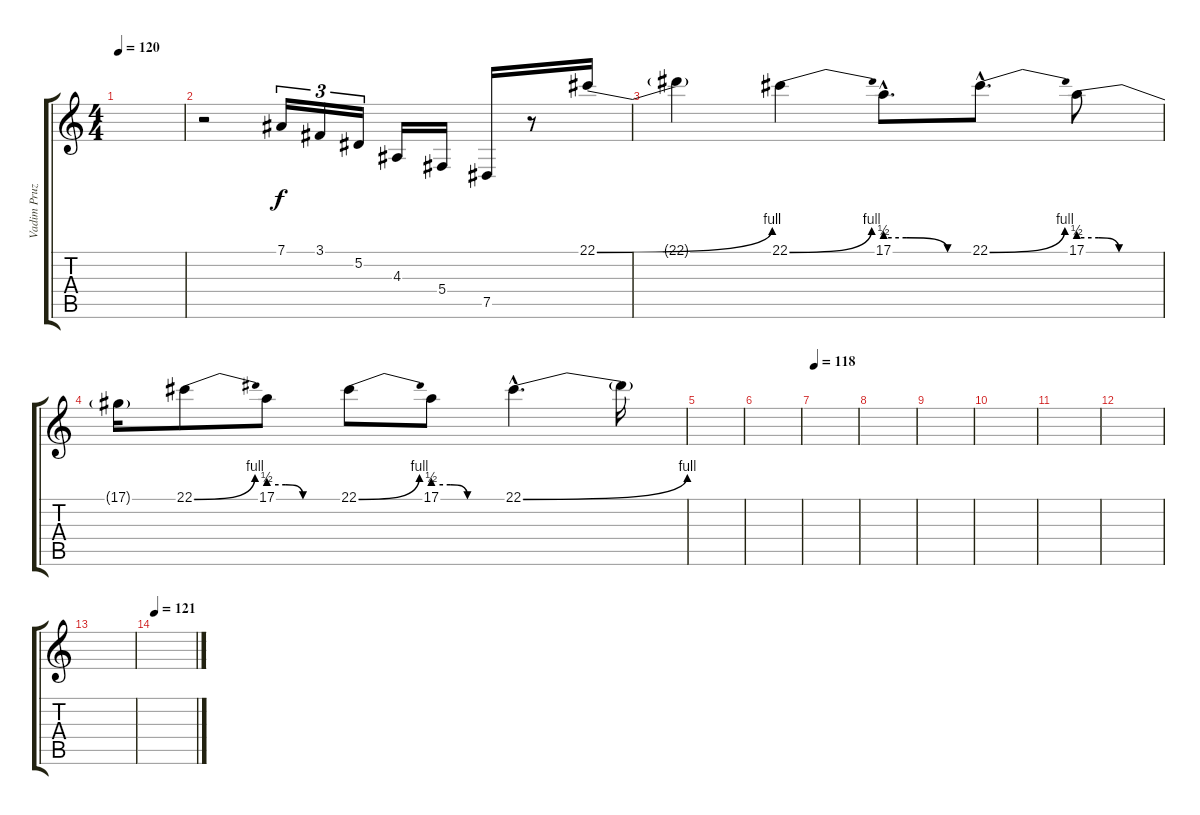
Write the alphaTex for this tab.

\track ("Vadim Pruzhanov" "Vadim Pruz") {instrument lead1square}
\staff {score tabs}
\tuning (Eb4 Bb3 Gb3 Db3 Ab2 Eb2) {hide}
\ts (4 4)
\tempo 120
\clef g2
\ks c
|
r.2{balance 4} 7.1.16{tu (3 2)} 3.1.16{tu (3 2)} 5.2.16{tu (3 2)} 4.3.16 5.4.16 7.5.16 r.8 22.1{be (bend 0 0 60 4)}.16 |
22.1{t}.4 22.1{be (bend 0 0 60 4)}.4 17.1{be (custom 0 2 15 2 45 0 60 0) hac}.8{d} 22.1{be (bend 0 0 60 4) hac}.8{d} 17.1{be (custom 0 2 15 2 30 0 60 0)}.8 |
17.1{t}.16 22.1{be (bend 0 0 60 4)}.8 17.1{be (custom 0 2 15 2 30 0 60 0)}.8 22.1{be (bend 0 0 60 4)}.8 17.1{be (custom 0 2 15 2 30 0 60 0)}.8 22.1{be (bend 0 0 60 4) hac}.4{d} 22.1{t}.16 |
|
|
\tempo 118
|
|
|
|
|
|
|
\tempo 121
